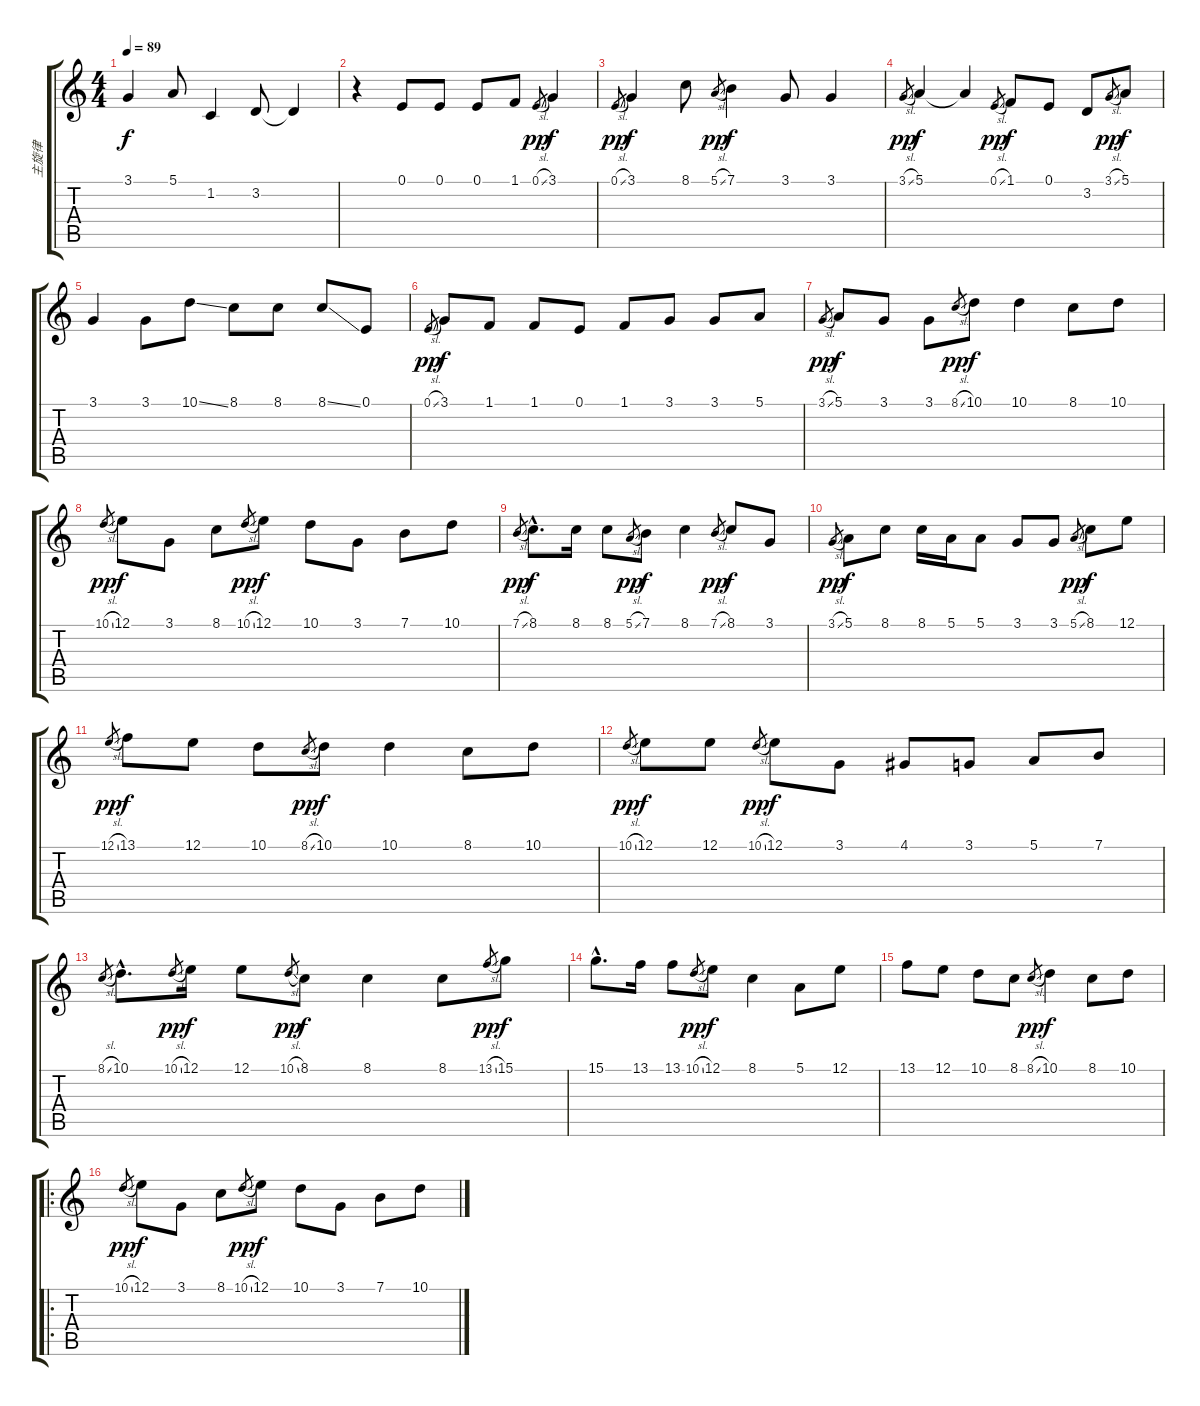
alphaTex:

\track ("主旋律" "主旋律") {instrument brightacousticpiano}
\staff {score tabs}
\tuning (E4 B3 G3 D3 A2 E2) {hide}
\ts (4 4)
\tempo 89
\clef g2
\ks c
3.1{t}.4{dy f} 5.1.8 1.2.4 3.2.8 3.2{t}.4 |
r.4 0.1.8 0.1.8 0.1.8 1.1.8 0.1{sl}.8{gr dy pp} 3.1.4{dy f} |
0.1{sl}.8{gr dy pp} 3.1.4{dy f} 8.1.8 5.1{sl}.8{gr dy pp} 7.1.4{dy f} 3.1.8 3.1.4 |
3.1{sl}.8{gr dy pp} 5.1.4{dy f} 5.1{t}.4 0.1{sl}.8{gr dy pp} 1.1.8{dy f} 0.1.8 3.2.8 3.1{sl}.8{gr dy pp} 5.1.8{dy f} |
3.1.4 3.1.8 10.1{ss}.8 8.1.8 8.1.8 8.1{ss}.8 0.1.8 |
0.1{sl}.8{gr dy pp} 3.1.8{dy f} 1.1.8 1.1.8 0.1.8 1.1.8 3.1.8 3.1.8 5.1.8 |
3.1{sl}.8{gr dy pp} 5.1.8{dy f} 3.1.8 3.1.8 8.1{sl}.8{gr dy pp} 10.1.8{dy f} 10.1.4 8.1.8 10.1.8 |
10.1{sl}.8{gr dy pp} 12.1.8{dy f} 3.1.8 8.1.8 10.1{sl}.8{gr dy pp} 12.1.8{dy f} 10.1.8 3.1.8 7.1.8 10.1.8 |
7.1{sl}.8{gr dy pp} 8.1{hac}.8{d dy f} 8.1.16 8.1.8 5.1{sl}.8{gr dy pp} 7.1.8{dy f} 8.1.4 7.1{sl}.8{gr dy pp} 8.1.8{dy f} 3.1.8 |
3.1{sl}.8{gr dy pp} 5.1.8{dy f} 8.1.8 8.1.16 5.1.16 5.1.8 3.1.8 3.1.8 5.1{sl}.8{gr dy pp} 8.1.8{dy f} 12.1.8 |
12.1{sl}.8{gr dy pp} 13.1.8{dy f} 12.1.8 10.1.8 8.1{sl}.8{gr dy pp} 10.1.8{dy f} 10.1.4 8.1.8 10.1.8 |
10.1{sl}.8{gr dy pp} 12.1.8{dy f} 12.1.8 10.1{sl}.8{gr dy pp} 12.1.8{dy f} 3.1.8 4.1.8 3.1.8 5.1.8 7.1.8 |
8.1{sl}.8{gr} 10.1{hac}.8{d} 10.1{sl}.8{gr dy pp} 12.1.16{dy f} 12.1.8 10.1{sl}.8{gr dy pp} 8.1.8{dy f} 8.1.4 8.1.8 13.1{sl}.8{gr dy pp} 15.1.8{dy f} |
15.1{hac}.8{d} 13.1.16 13.1.8 10.1{sl}.8{gr dy pp} 12.1.8{dy f} 8.1.4 5.1.8 12.1.8 |
13.1.8 12.1.8 10.1.8 8.1.8 8.1{sl}.8{gr dy pp} 10.1.4{dy f} 8.1.8 10.1.8 |
\ro
10.1{sl}.8{gr dy pp} 12.1.8{dy f} 3.1.8 8.1.8 10.1{sl}.8{gr dy pp} 12.1.8{dy f} 10.1.8 3.1.8 7.1.8 10.1.8
